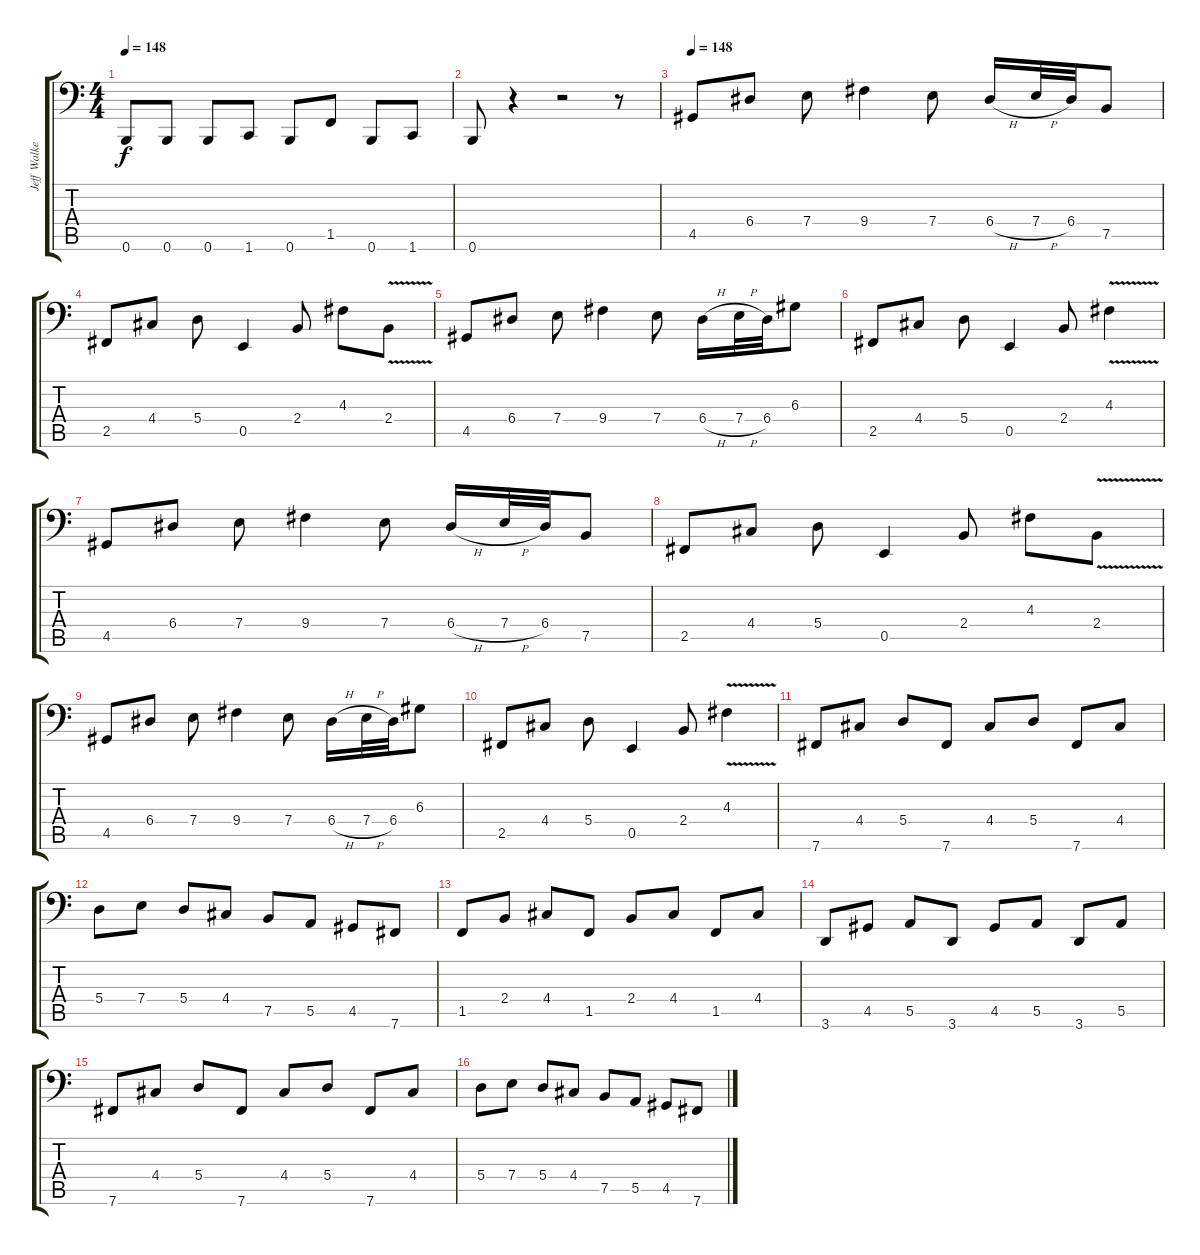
\track ("Jeff Walker" "Jeff Walke") {instrument electricbasspick}
\staff {score tabs}
\tuning (B2 Gb2 D2 A1 E1 B0) {hide}
\ts (4 4)
\tempo 148
\tempo 135
\tempo 148
\clef f4
\ks c
0.6.8{dy f instrument electricbasspick} 0.6.8 0.6.8 1.6.8 0.6.8 1.5.8 0.6.8 1.6.8 |
0.6.8 r.4 r.2 r.8 |
\tempo 148
4.5.8 6.4.8 7.4.8 9.4.4 7.4.8 6.4{h}.16 7.4{h}.32 6.4.32 7.5.8 |
2.5.8 4.4.8 5.4.8 0.5.4 2.4.8 4.3.8 2.4{v}.8 |
4.5.8 6.4.8 7.4.8 9.4.4 7.4.8 6.4{h}.16 7.4{h}.32 6.4.32 6.3.8 |
2.5.8 4.4.8 5.4.8 0.5.4 2.4.8 4.3{v}.4 |
4.5.8 6.4.8 7.4.8 9.4.4 7.4.8 6.4{h}.16 7.4{h}.32 6.4.32 7.5.8 |
2.5.8 4.4.8 5.4.8 0.5.4 2.4.8 4.3.8 2.4{v}.8 |
4.5.8 6.4.8 7.4.8 9.4.4 7.4.8 6.4{h}.16 7.4{h}.32 6.4.32 6.3.8 |
2.5.8 4.4.8 5.4.8 0.5.4 2.4.8 4.3{v}.4 |
7.6.8 4.4.8 5.4.8 7.6.8 4.4.8 5.4.8 7.6.8 4.4.8 |
5.4.8 7.4.8 5.4.8 4.4.8 7.5.8 5.5.8 4.5.8 7.6.8 |
1.5.8 2.4.8 4.4.8 1.5.8 2.4.8 4.4.8 1.5.8 4.4.8 |
3.6.8 4.5.8 5.5.8 3.6.8 4.5.8 5.5.8 3.6.8 5.5.8 |
7.6.8 4.4.8 5.4.8 7.6.8 4.4.8 5.4.8 7.6.8 4.4.8 |
5.4.8 7.4.8 5.4.8 4.4.8 7.5.8 5.5.8 4.5.8 7.6.8
